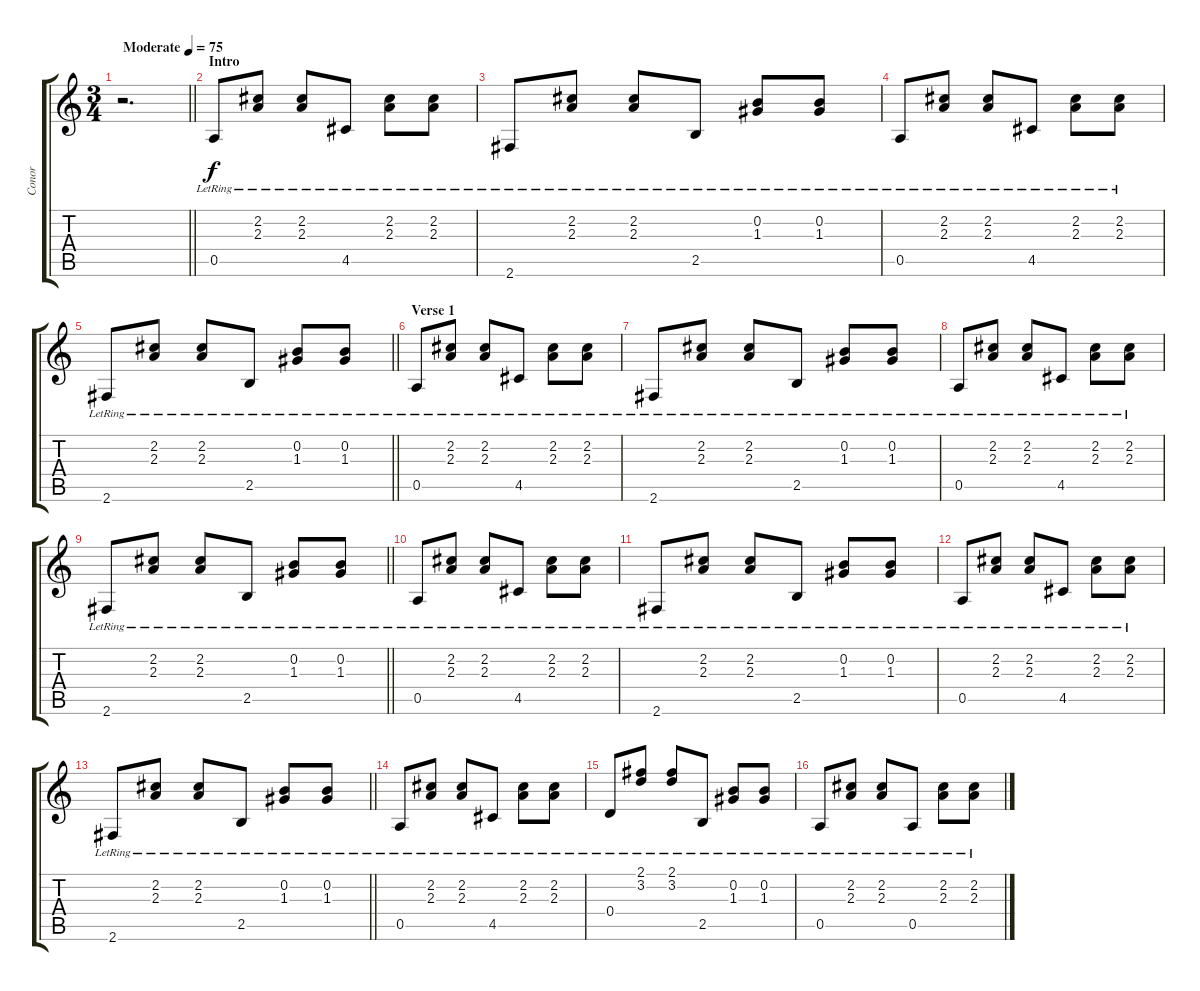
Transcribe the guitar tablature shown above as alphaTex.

\track ("Conor" "Conor") {instrument acousticguitarsteel}
\staff {score tabs}
\tuning (E4 B3 G3 D3 A2 E2) {hide}
\ts (3 4)
\tempo (75 "Moderate")
\clef g2
\barLineRight lightlight
\ks c
r.2{d dy f instrument acousticguitarsteel} |
\section ("" "Intro")
0.5{lr}.8 (2.2{lr} 2.3{lr}).8 (2.2{lr} 2.3{lr}).8 4.5{lr}.8 (2.2{lr} 2.3{lr}).8 (2.2{lr} 2.3{lr}).8 |
2.6{lr}.8 (2.2{lr} 2.3{lr}).8 (2.2{lr} 2.3{lr}).8 2.5{lr}.8 (0.2{lr} 1.3{lr}).8 (0.2{lr} 1.3{lr}).8 |
0.5{lr}.8 (2.2{lr} 2.3{lr}).8 (2.2{lr} 2.3{lr}).8 4.5{lr}.8 (2.2{lr} 2.3{lr}).8 (2.2{lr} 2.3{lr}).8 |
\barLineRight lightlight
2.6{lr}.8 (2.2{lr} 2.3{lr}).8 (2.2{lr} 2.3{lr}).8 2.5{lr}.8 (0.2{lr} 1.3{lr}).8 (0.2{lr} 1.3{lr}).8 |
\section ("" "Verse 1")
0.5{lr}.8 (2.2{lr} 2.3{lr}).8 (2.2{lr} 2.3{lr}).8 4.5{lr}.8 (2.2{lr} 2.3{lr}).8 (2.2{lr} 2.3{lr}).8 |
2.6{lr}.8 (2.2{lr} 2.3{lr}).8 (2.2{lr} 2.3{lr}).8 2.5{lr}.8 (0.2{lr} 1.3{lr}).8 (0.2{lr} 1.3{lr}).8 |
0.5{lr}.8 (2.2{lr} 2.3{lr}).8 (2.2{lr} 2.3{lr}).8 4.5{lr}.8 (2.2{lr} 2.3{lr}).8 (2.2{lr} 2.3{lr}).8 |
\barLineRight lightlight
2.6{lr}.8 (2.2{lr} 2.3{lr}).8 (2.2{lr} 2.3{lr}).8 2.5{lr}.8 (0.2{lr} 1.3{lr}).8 (0.2{lr} 1.3{lr}).8 |
0.5{lr}.8 (2.2{lr} 2.3{lr}).8 (2.2{lr} 2.3{lr}).8 4.5{lr}.8 (2.2{lr} 2.3{lr}).8 (2.2{lr} 2.3{lr}).8 |
2.6{lr}.8 (2.2{lr} 2.3{lr}).8 (2.2{lr} 2.3{lr}).8 2.5{lr}.8 (0.2{lr} 1.3{lr}).8 (0.2{lr} 1.3{lr}).8 |
0.5{lr}.8 (2.2{lr} 2.3{lr}).8 (2.2{lr} 2.3{lr}).8 4.5{lr}.8 (2.2{lr} 2.3{lr}).8 (2.2{lr} 2.3{lr}).8 |
\barLineRight lightlight
2.6{lr}.8 (2.2{lr} 2.3{lr}).8 (2.2{lr} 2.3{lr}).8 2.5{lr}.8 (0.2{lr} 1.3{lr}).8 (0.2{lr} 1.3{lr}).8 |
0.5{lr}.8 (2.2{lr} 2.3{lr}).8 (2.2{lr} 2.3{lr}).8 4.5{lr}.8 (2.2{lr} 2.3{lr}).8 (2.2{lr} 2.3{lr}).8 |
0.4{lr}.8 (2.1{lr} 3.2{lr}).8 (2.1{lr} 3.2{lr}).8 2.5{lr}.8 (0.2{lr} 1.3{lr}).8 (0.2{lr} 1.3{lr}).8 |
0.5{lr}.8 (2.2{lr} 2.3{lr}).8 (2.2{lr} 2.3{lr}).8 0.5{lr}.8 (2.2{lr} 2.3{lr}).8 (2.2{lr} 2.3{lr}).8
